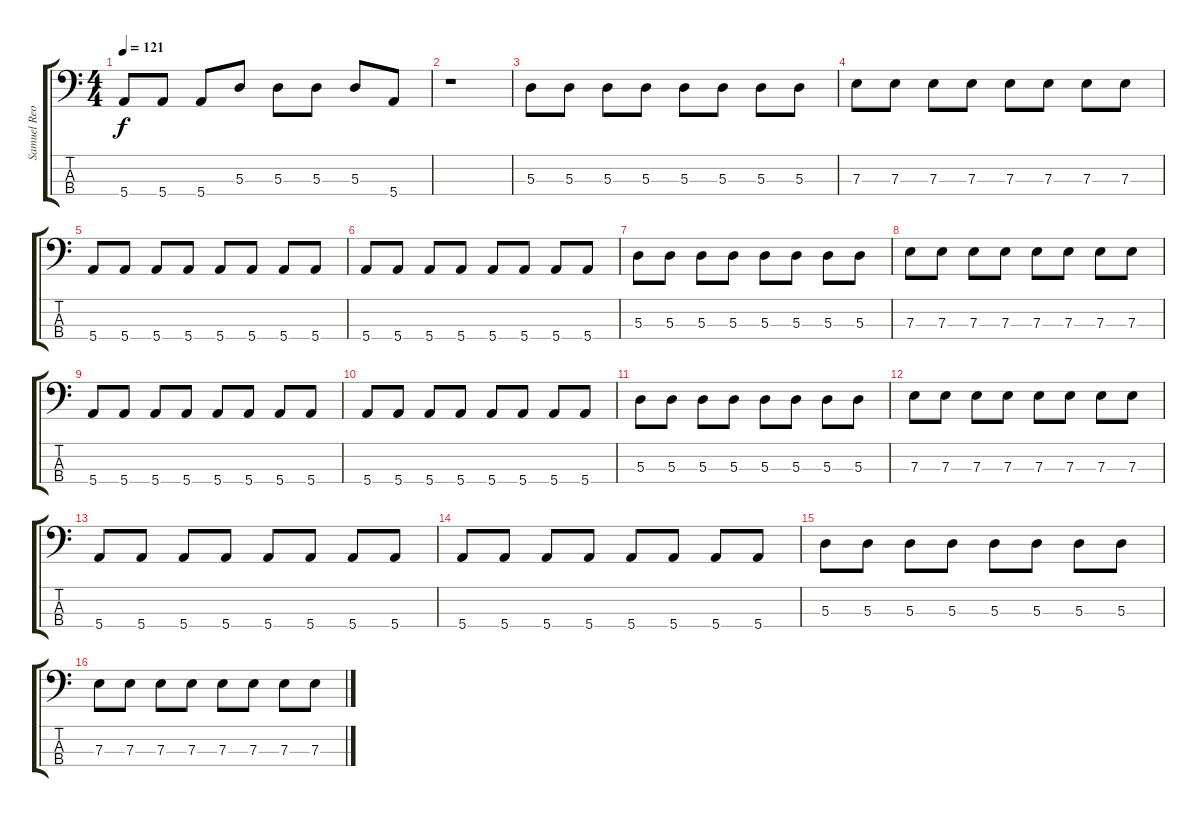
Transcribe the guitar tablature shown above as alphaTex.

\track ("Samuel Reoli" "Samuel Reo") {instrument electricbassfinger}
\staff {score tabs}
\tuning (G2 D2 A1 E1) {hide}
\ts (4 4)
\tempo 121
\clef f4
\ks c
5.4.8{dy f} 5.4.8 5.4.8 5.3.8 5.3.8 5.3.8 5.3.8 5.4.8 |
r.1 |
5.3.8 5.3.8 5.3.8 5.3.8 5.3.8 5.3.8 5.3.8 5.3.8 |
7.3.8 7.3.8 7.3.8 7.3.8 7.3.8 7.3.8 7.3.8 7.3.8 |
5.4.8 5.4.8 5.4.8 5.4.8 5.4.8 5.4.8 5.4.8 5.4.8 |
5.4.8 5.4.8 5.4.8 5.4.8 5.4.8 5.4.8 5.4.8 5.4.8 |
5.3.8 5.3.8 5.3.8 5.3.8 5.3.8 5.3.8 5.3.8 5.3.8 |
7.3.8 7.3.8 7.3.8 7.3.8 7.3.8 7.3.8 7.3.8 7.3.8 |
5.4.8 5.4.8 5.4.8 5.4.8 5.4.8 5.4.8 5.4.8 5.4.8 |
5.4.8 5.4.8 5.4.8 5.4.8 5.4.8 5.4.8 5.4.8 5.4.8 |
5.3.8 5.3.8 5.3.8 5.3.8 5.3.8 5.3.8 5.3.8 5.3.8 |
7.3.8 7.3.8 7.3.8 7.3.8 7.3.8 7.3.8 7.3.8 7.3.8 |
5.4.8 5.4.8 5.4.8 5.4.8 5.4.8 5.4.8 5.4.8 5.4.8 |
5.4.8 5.4.8 5.4.8 5.4.8 5.4.8 5.4.8 5.4.8 5.4.8 |
5.3.8 5.3.8 5.3.8 5.3.8 5.3.8 5.3.8 5.3.8 5.3.8 |
7.3.8 7.3.8 7.3.8 7.3.8 7.3.8 7.3.8 7.3.8 7.3.8
